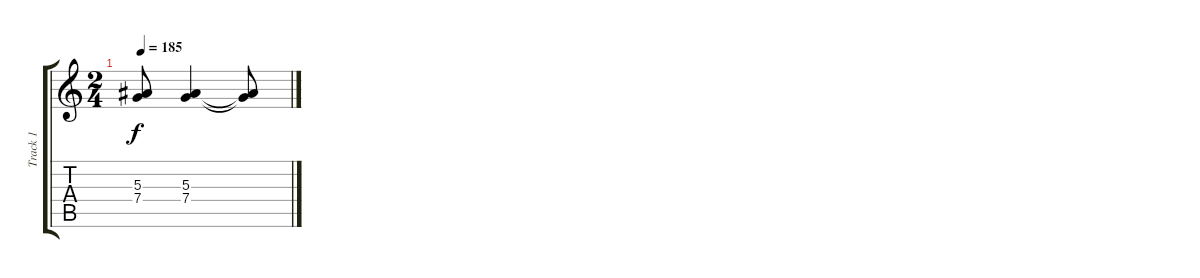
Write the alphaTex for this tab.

\track ("Track 1" "Track 1") {instrument overdrivenguitar}
\staff {score tabs}
\tuning (D4 A3 F3 C3 G2 C2) {hide}
\ts (2 4)
\tempo 185
\clef g2
\ks c
(5.3{t} 7.4{t}).8{dy f} (5.3 7.4).4 (5.3{t} 7.4{t}).8
